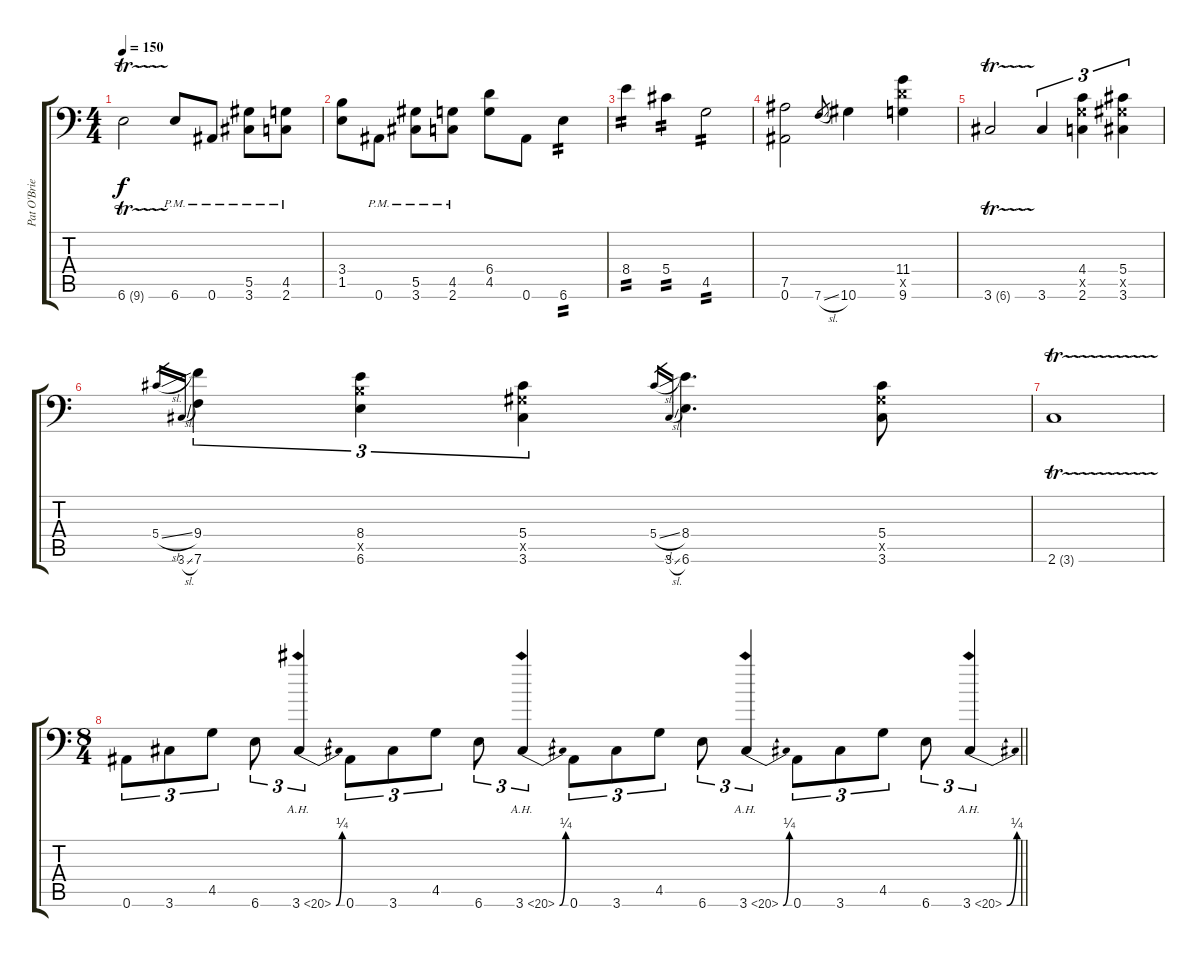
\track ("Pat O'Brien" "Pat O'Brie") {instrument distortionguitar}
\staff {score tabs}
\tuning (Bb3 F3 Db3 Ab2 Eb2 Bb1) {hide}
\ts (4 4)
\tempo 150
\clef f4
\ks c
6.6{tr (9 32)}.2{dy f} 6.6{pm}.8 0.6{pm}.8 (5.5{pm} 3.6{pm}).8 (4.5{pm} 2.6{pm}).8 |
(3.4 1.5).8 0.6{pm}.8 (5.5{pm} 3.6{pm}).8 (4.5{pm} 2.6{pm}).8 (6.4 4.5).8 0.6.8 6.6.4{tp 2} |
8.4.4{tp 2} 5.4.4{tp 2} 4.5.2{tp 2} |
(7.5 0.6).2 7.6{sl}.8{gr} 10.6.4 (11.4 11.5{x} 9.6).4 |
3.6{tr (6 32)}.2 3.6.4{tu (3 2)} (4.4 4.5{x} 2.6).4{tu (3 2)} (5.4 5.5{x} 3.6).4{tu (3 2)} |
5.4{sl}.16{gr} 3.6{sl}.16{gr} (9.4 7.6).4{tu (3 2)} (8.4 8.5{x} 6.6).4{tu (3 2)} (5.4 5.5{x} 3.6).4{tu (3 2)} 5.4{sl}.16{gr} 3.6{sl}.16{gr} (8.4 6.6).4{d} (5.4 5.5{x} 3.6).8 |
2.6{tr (3 32)}.1 |
\ts (8 4)
\barLineRight lightlight
0.6.8{tu (3 2)} 3.6.8{tu (3 2)} 4.5.8{tu (3 2)} 6.6.8{tu (3 2)} 3.6{be (bend 0 0 60 1) ah 17}.4{tu (3 2)} 0.6.8{tu (3 2)} 3.6.8{tu (3 2)} 4.5.8{tu (3 2)} 6.6.8{tu (3 2)} 3.6{be (bend 0 0 60 1) ah 17}.4{tu (3 2)} 0.6.8{tu (3 2)} 3.6.8{tu (3 2)} 4.5.8{tu (3 2)} 6.6.8{tu (3 2)} 3.6{be (bend 0 0 60 1) ah 17}.4{tu (3 2)} 0.6.8{tu (3 2)} 3.6.8{tu (3 2)} 4.5.8{tu (3 2)} 6.6.8{tu (3 2)} 3.6{be (bend 0 0 60 1) ah 17}.4{tu (3 2)}
